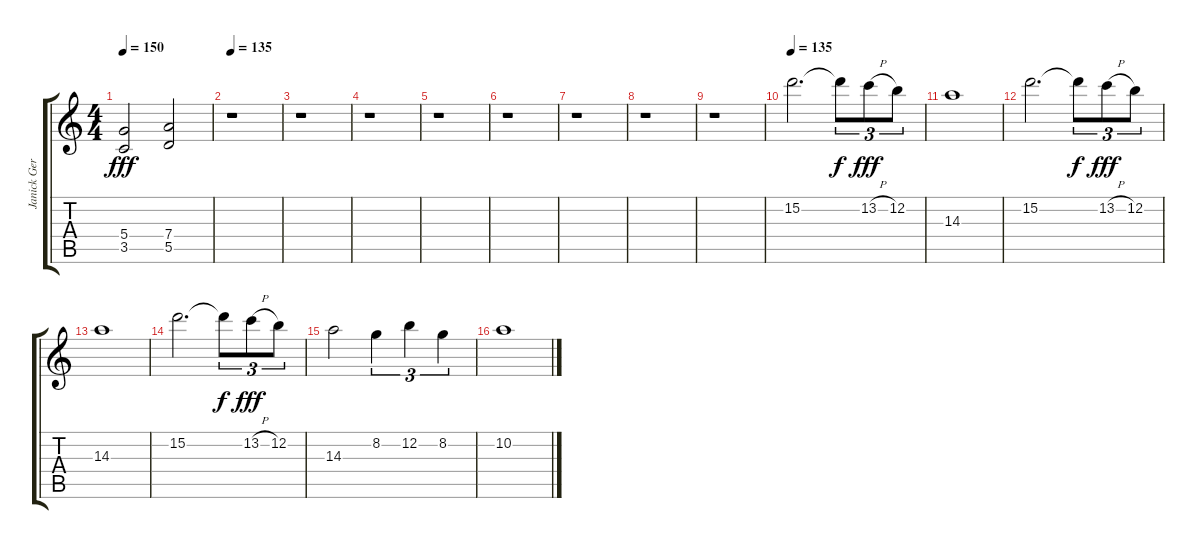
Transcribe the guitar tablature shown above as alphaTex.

\track ("Janick Gers" "Janick Ger") {instrument distortionguitar}
\staff {score tabs}
\tuning (E4 B3 G3 D3 A2 E2) {hide}
\ts (4 4)
\tempo 150
\clef g2
\ks c
(5.4 3.5).2{dy fff} (7.4 5.5).2 |
\tempo 135
r.1 |
r.1 |
r.1 |
r.1 |
r.1 |
r.1 |
r.1 |
r.1 |
\tempo 135
15.2.2{d instrument electricguitarjazz} 15.2{t}.8{tu (3 2) dy f} 13.2{h}.8{tu (3 2) dy fff} 12.2.8{tu (3 2)} |
14.3.1 |
15.2.2{d} 15.2{t}.8{tu (3 2) dy f} 13.2{h}.8{tu (3 2) dy fff} 12.2.8{tu (3 2)} |
14.3.1 |
15.2.2{d} 15.2{t}.8{tu (3 2) dy f} 13.2{h}.8{tu (3 2) dy fff} 12.2.8{tu (3 2)} |
14.3.2 8.2.4{tu (3 2)} 12.2.4{tu (3 2)} 8.2.4{tu (3 2)} |
10.2.1
